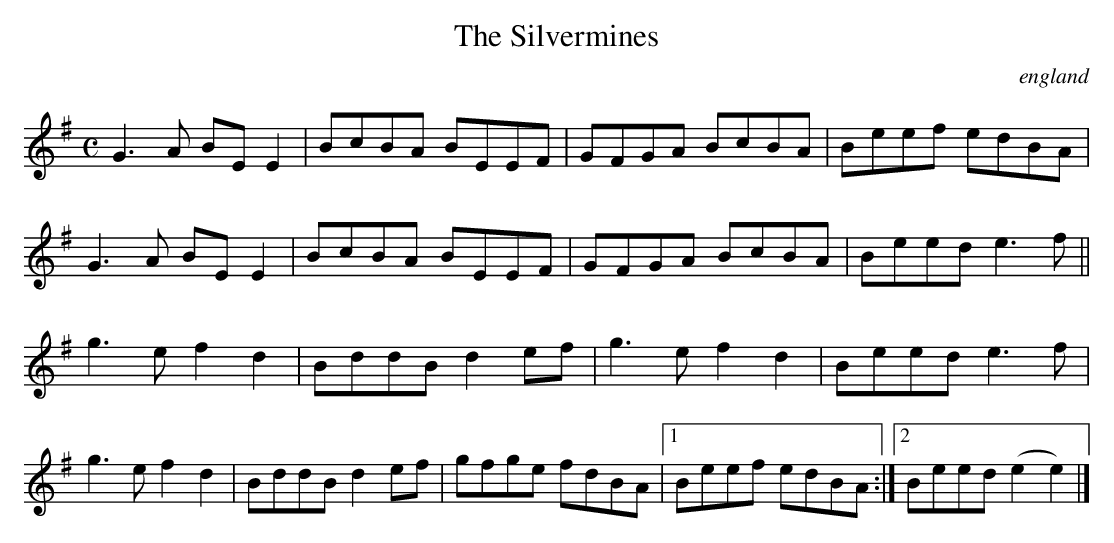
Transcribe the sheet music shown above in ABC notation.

X:1
T:The Silvermines
O:england
L:1/8
M:C
K:G
G3 A BE E2|BcBA BEEF|GFGA BcBA|Beef edBA|
G3 A BE E2|BcBA BEEF|GFGA BcBA|Beed e3 f||
g3 e f2 d2|BddB d2 ef|g3 e f2 d2|Beed e3 f|
g3 e f2 d2|BddB d2 ef|gfge fdBA|1 Beef edBA:|2 Beed (e2 e2)|]
